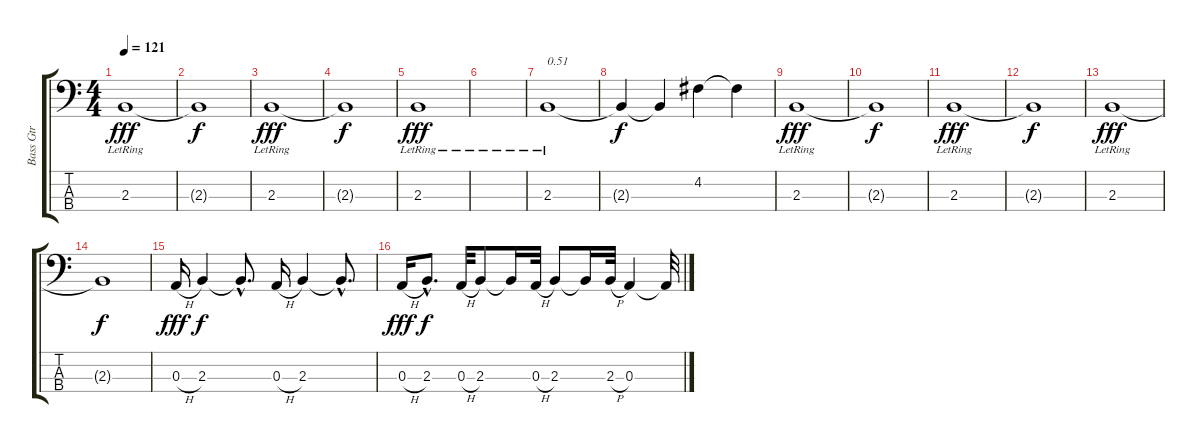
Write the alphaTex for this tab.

\track ("Bass Gtr" "Bass Gtr") {instrument electricbassfinger}
\staff {score tabs}
\tuning (G2 D2 A1 E1) {hide}
\ts (4 4)
\tempo 121
\clef f4
\ks c
2.3{lr}.1{dy fff} |
2.3{t}.1{dy f} |
2.3{lr}.1{dy fff} |
2.3{t}.1{dy f} |
2.3{lr}.1{dy fff} |
|
2.3{lr}.1{txt "0.51"} |
2.3{t}.4{dy f} 2.3{t}.4 4.2.4 4.2{t}.4 |
2.3{lr}.1{dy fff} |
2.3{t}.1{dy f} |
2.3{lr}.1{dy fff} |
2.3{t}.1{dy f} |
2.3{lr}.1{dy fff} |
2.3{t}.1{dy f} |
0.3{h}.16{dy fff} 2.3.4{dy f} 2.3{hac t}.8{d} 0.3{h}.16 2.3.4 2.3{hac t}.8{d} |
0.3{h}.16{dy fff} 2.3{hac}.8{d dy f} 0.3{h}.32 2.3.8 2.3{t}.16 0.3{h}.32 2.3.8 2.3{t}.16 2.3{h}.32 0.3.4 0.3{t}.32
